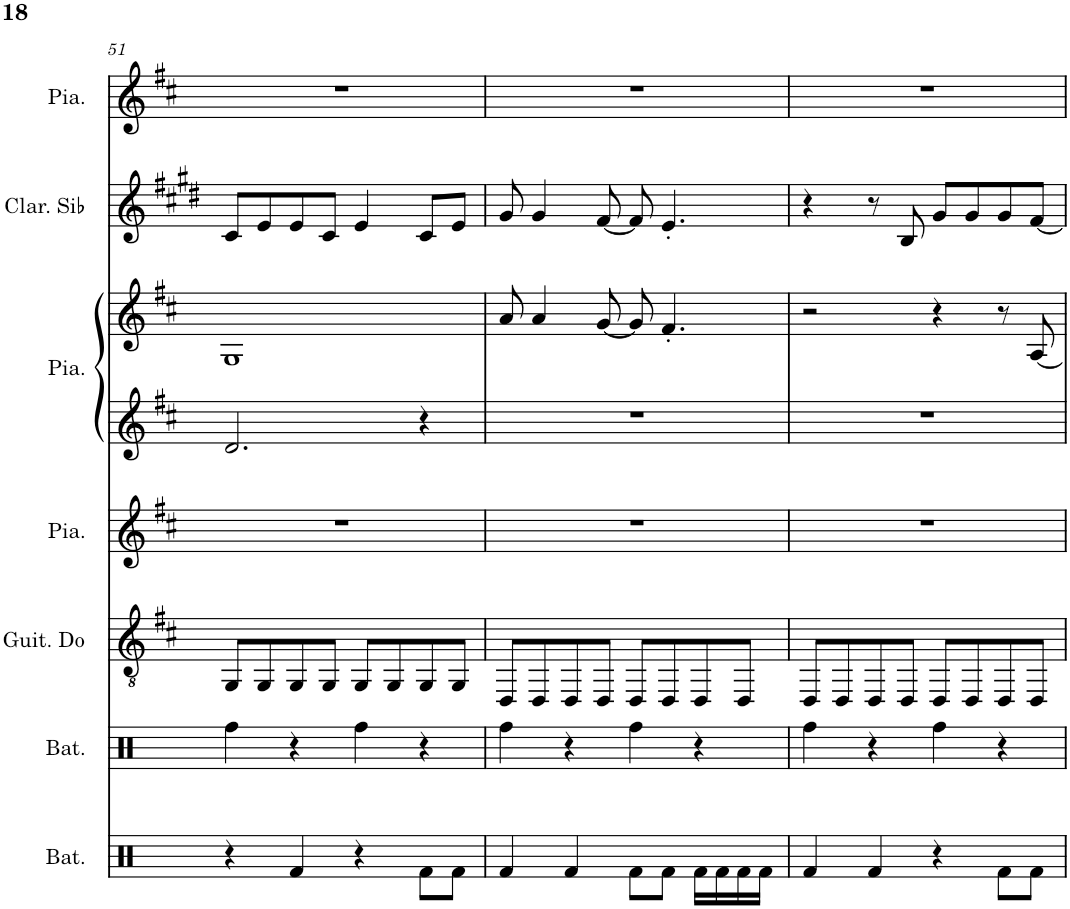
**kern	**kern	**kern	**kern	**kern	**kern	**kern	**kern
*part7	*part6	*part5	*part4	*part3	*part3	*part2	*part1
*staff8	*staff7	*staff6	*staff5	*staff4	*staff3	*staff2	*staff1
*I"Batterie	*I"Batterie	*I"Guitare Contra, Acoustic Guitar (nylon)	*I"Piano, Electric Grand Piano	*I"Piano, Bright Acoustic Piano	*	*I"Clarinette en Sib	*I"Piano, Acoustic Guitar (steel)
*I'Bat.	*I'Bat.	*	*I'Pia.	*I'Pia.	*	*I'Clar. Sib	*I'Pia.
!!LO:PB:g=z
*clefX	*clefX	*clefGv2	*clefG2	*clefG2	*clefG2	*clefG2	*clefG2
*	*	*	*	*	*	*Trd1c2	*
*k[]	*k[]	*k[f#c#]	*k[f#c#]	*k[f#c#]	*k[f#c#]	*k[f#c#g#d#]	*k[f#c#]
*M4/4	*M4/4	*M4/4	*M4/4	*M4/4	*M4/4	*M4/4	*M4/4
=51	=51	=51	=51	=51	=51	=51	=51
4r	4Rff\	8GG/L	1r	2.d/	1G	8c#/L	1r
.	.	8GG/	.	.	.	8e/	.
4Rf/	4r	8GG/	.	.	.	8e/	.
.	.	8GG/J	.	.	.	8c#/J	.
4r	4Rff\	8GG/L	.	.	.	4e/	.
.	.	8GG/	.	.	.	.	.
8Rf\L	4r	8GG/	.	4r	.	8c#/L	.
8Rf\J	.	8GG/J	.	.	.	8e/J	.
=52	=52	=52	=52	=52	=52	=52	=52
4Rf/	4Rff\	8DD/L	1r	1r	8a/	8g#/	1r
.	.	8DD/	.	.	4a/	4g#/	.
4Rf/	4r	8DD/	.	.	.	.	.
.	.	8DD/J	.	.	[8g/	[8f#/	.
8Rf\L	4Rff\	8DD/L	.	.	8g/]	8f#/]	.
8Rf\J	.	8DD/	.	.	4.f#'/	4.e'/	.
16Rf\LL	4r	8DD/	.	.	.	.	.
16Rf\	.	.	.	.	.	.	.
16Rf\	.	8DD/J	.	.	.	.	.
16Rf\JJ	.	.	.	.	.	.	.
=53	=53	=53	=53	=53	=53	=53	=53
4Rf/	4Rff\	8DD/L	1r	1r	2r	4r	1r
.	.	8DD/	.	.	.	.	.
4Rf/	4r	8DD/	.	.	.	8r	.
.	.	8DD/J	.	.	.	8B/	.
4r	4Rff\	8DD/L	.	.	4r	8g#/L	.
.	.	8DD/	.	.	.	8g#/	.
8Rf\L	4r	8DD/	.	.	8r	8g#/	.
8Rf\J	.	8DD/J	.	.	[8A/	[8f#/J	.
=	=	=	=	=	=	=	=
*-	*-	*-	*-	*-	*-	*-	*-
